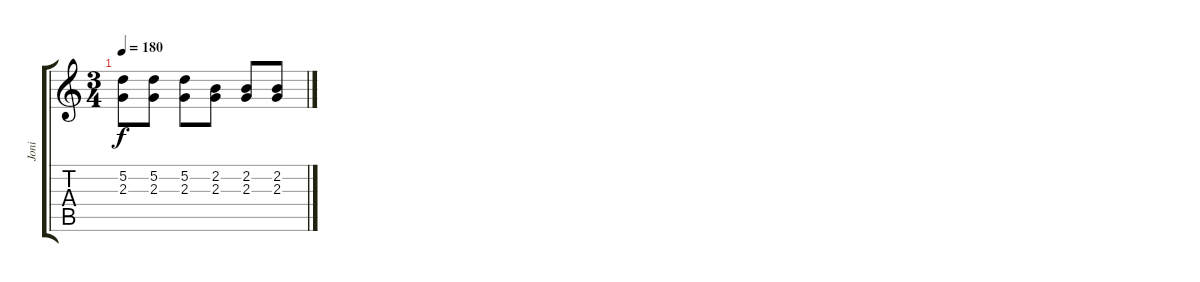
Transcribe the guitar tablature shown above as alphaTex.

\track ("Joni" "Joni") {instrument distortionguitar}
\staff {score tabs}
\tuning (D4 A3 F3 C3 G2 C2) {hide}
\ts (3 4)
\tempo 180
\clef g2
\ks c
(5.2 2.3).8{dy f} (5.2 2.3).8 (5.2 2.3).8 (2.2 2.3).8 (2.2 2.3).8 (2.2 2.3).8
